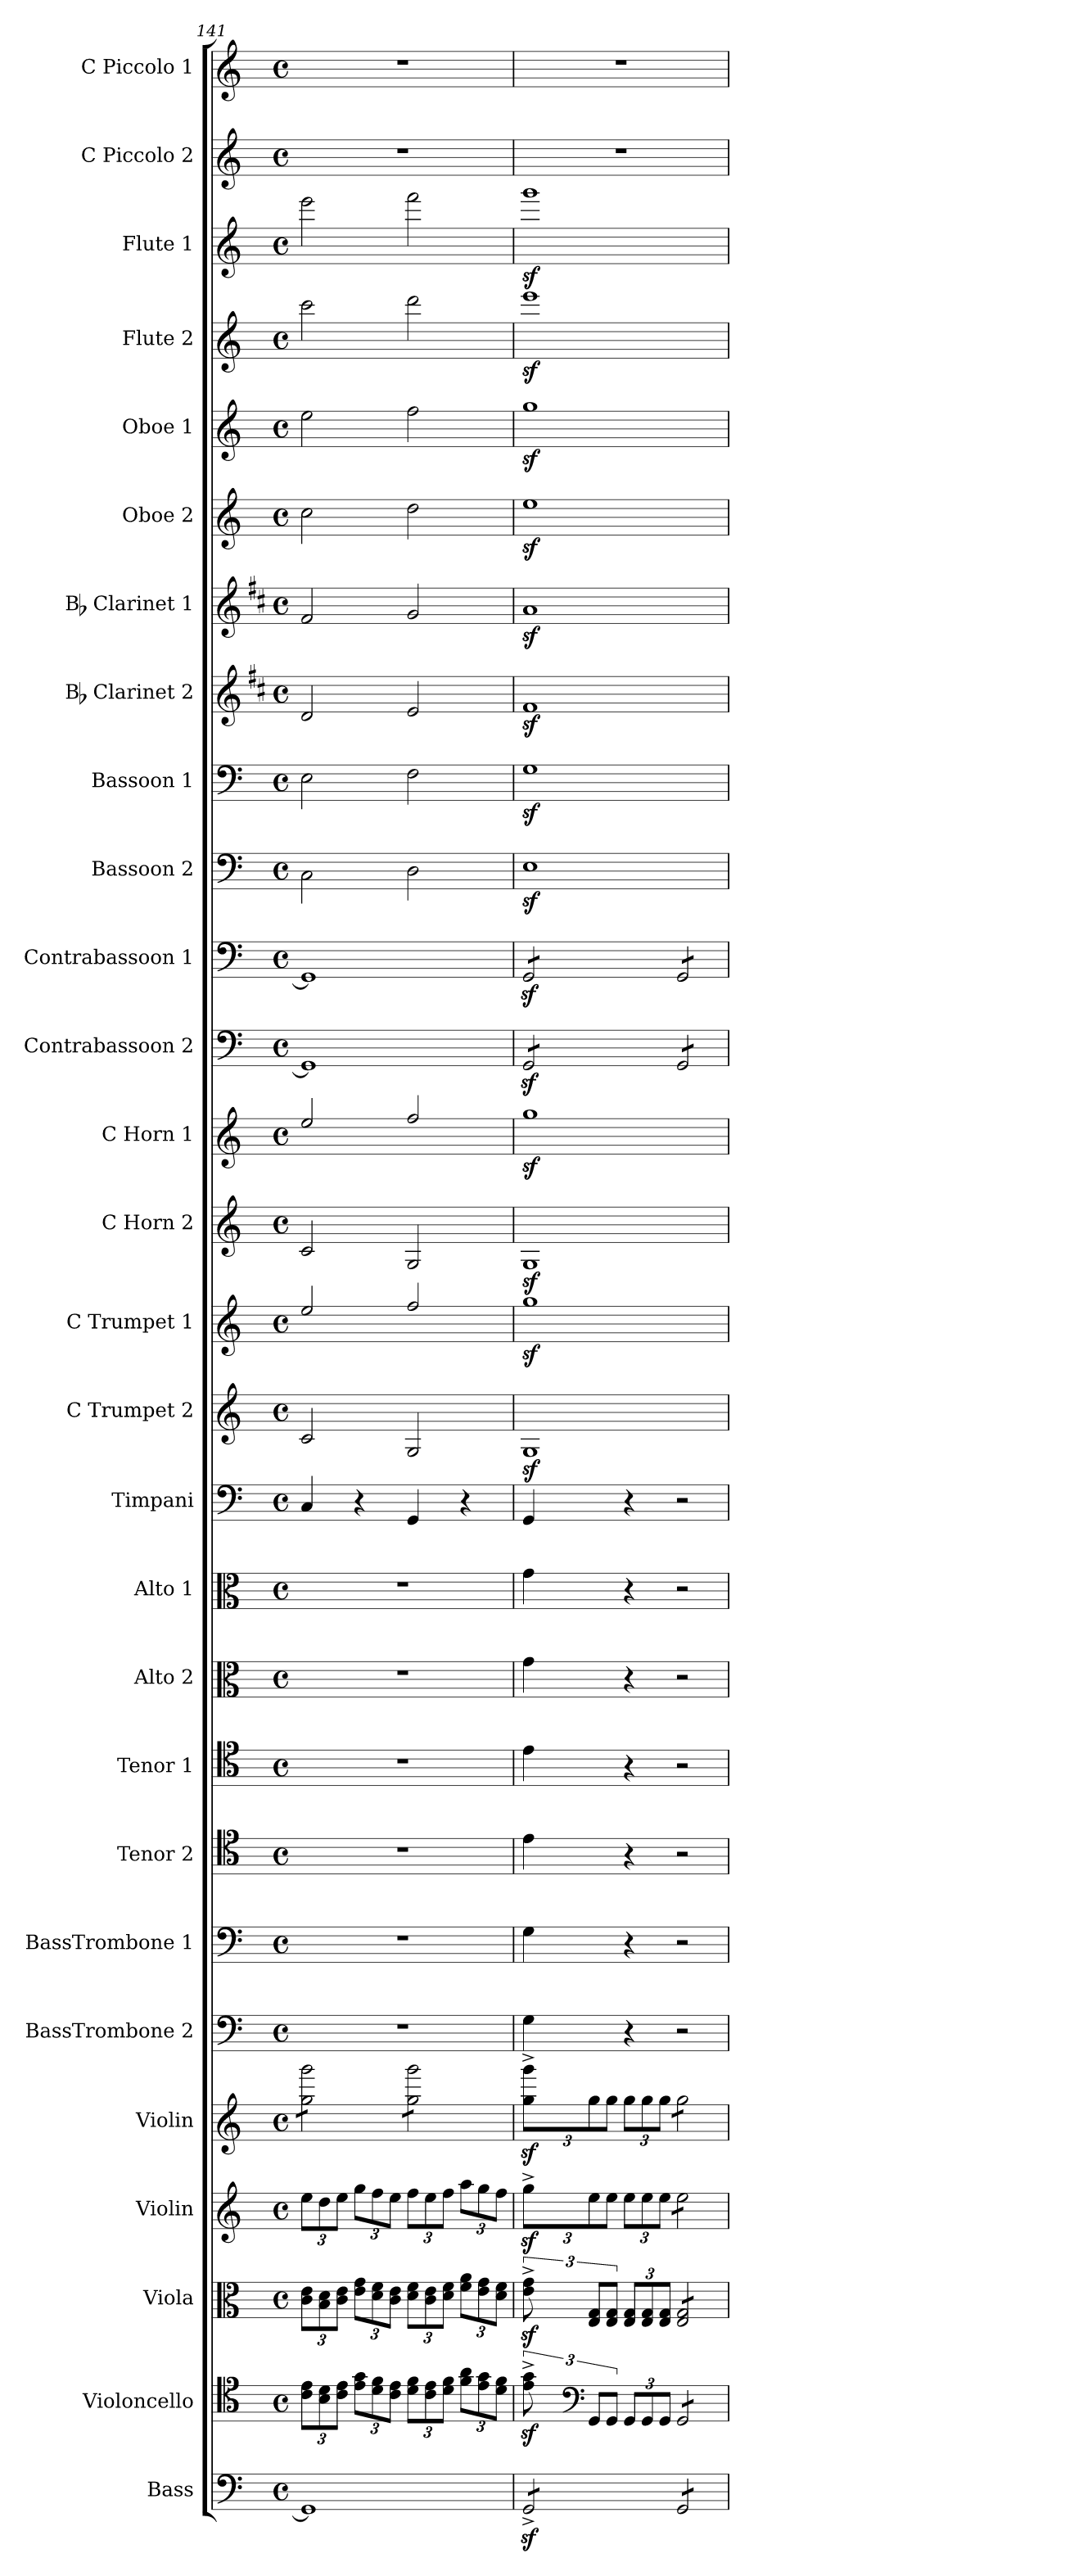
**kern	**kern	**kern	**kern	**kern	**kern	**kern	**kern	**kern	**kern	**kern	**kern	**kern	**kern	**kern	**kern	**kern	**kern	**kern	**kern	**kern	**kern	**kern	**kern	**kern	**kern	**kern	**kern
*part28	*part27	*part26	*part25	*part24	*part23	*part22	*part21	*part20	*part19	*part18	*part17	*part16	*part15	*part14	*part13	*part12	*part11	*part10	*part9	*part8	*part7	*part6	*part5	*part4	*part3	*part2	*part1
*staff28	*staff27	*staff26	*staff25	*staff24	*staff23	*staff22	*staff21	*staff20	*staff19	*staff18	*staff17	*staff16	*staff15	*staff14	*staff13	*staff12	*staff11	*staff10	*staff9	*staff8	*staff7	*staff6	*staff5	*staff4	*staff3	*staff2	*staff1
*I"Bass	*I"Violoncello	*I"Viola	*I"Violin	*I"Violin	*I"BassTrombone 2	*I"BassTrombone 1	*I"Tenor 2	*I"Tenor 1	*I"Alto 2	*I"Alto 1	*I"Timpani	*I"C Trumpet 2	*I"C Trumpet 1	*I"C Horn 2	*I"C Horn 1	*I"Contrabassoon 2	*I"Contrabassoon 1	*I"Bassoon 2	*I"Bassoon 1	*I"Bb Clarinet 2	*I"Bb Clarinet 1	*I"Oboe 2	*I"Oboe 1	*I"Flute 2	*I"Flute 1	*I"C Piccolo 2	*I"C Piccolo 1
*I'B	*I'Vc	*I'Vla	*I'Vln	*I'Vln	*I'BTrb 2	*I'BTrb 1	*I'T 2	*I'T 1	*I'A 2	*I'A 1	*I'Timp	*I'Tpt 2	*I'Tpt 1	*I'Hn 2	*I'Hn 1	*I'C Bsn 2	*I'C Bsn 1	*I'Bsn 2	*I'Bsn 1	*I'Cl 2	*I'Cl 1	*I'Ob 2	*I'Ob 1	*I'Fl 2	*I'Fl 1	*I'Picc 2	*I'Picc 1
*clefF4	*clefC4	*clefC3	*clefG2	*clefG2	*clefF4	*clefF4	*clefC4	*clefC4	*clefC3	*clefC3	*clefF4	*clefG2	*clefG2	*clefG2	*clefG2	*clefF4	*clefF4	*clefF4	*clefF4	*clefG2	*clefG2	*clefG2	*clefG2	*clefG2	*clefG2	*clefG2	*clefG2
*ITrd7c12	*	*	*	*	*	*	*	*	*	*	*	*	*	*ITrd7c12	*ITrd7c12	*ITrd7c12	*ITrd7c12	*	*	*ITrd1c2	*ITrd1c2	*	*	*	*	*ITrd-7c-12	*ITrd-7c-12
*k[]	*k[]	*k[]	*k[]	*k[]	*k[]	*k[]	*k[]	*k[]	*k[]	*k[]	*k[]	*k[]	*k[]	*k[]	*k[]	*k[]	*k[]	*k[]	*k[]	*k[]	*k[]	*k[]	*k[]	*k[]	*k[]	*k[]	*k[]
*M4/4	*M4/4	*M4/4	*M4/4	*M4/4	*M4/4	*M4/4	*M4/4	*M4/4	*M4/4	*M4/4	*M4/4	*M4/4	*M4/4	*M4/4	*M4/4	*M4/4	*M4/4	*M4/4	*M4/4	*M4/4	*M4/4	*M4/4	*M4/4	*M4/4	*M4/4	*M4/4	*M4/4
*met(c)	*met(c)	*met(c)	*met(c)	*met(c)	*met(c)	*met(c)	*met(c)	*met(c)	*met(c)	*met(c)	*met(c)	*met(c)	*met(c)	*met(c)	*met(c)	*met(c)	*met(c)	*met(c)	*met(c)	*met(c)	*met(c)	*met(c)	*met(c)	*met(c)	*met(c)	*met(c)	*met(c)
*	*Xbrackettup	*Xbrackettup	*Xbrackettup	*	*	*	*	*	*	*	*	*	*	*	*	*	*	*	*	*	*	*	*	*	*	*	*
=141	=141	=141	=141	=141	=141	=141	=141	=141	=141	=141	=141	=141	=141	=141	=141	=141	=141	=141	=141	=141	=141	=141	=141	=141	=141	=141	=141
*	*	*	*	*tremolo	*	*	*	*	*	*	*	*	*	*	*	*	*	*	*	*	*	*	*	*	*	*	*
1GGG]	12c\ 12e\L	12c\ 12e\L	12eeL	12gg\ 12ggg\L	1r	1r	1r	1r	1r	1r	4C	2c/	2ee/	2C/	2e/	1GGG]	1GGG]	2C\	2E\	2c/	2e/	2cc\	2ee\	2ccc\	2eee\	1r	1r
.	12B\ 12d\	12B\ 12d\	12dd	12gg\ 12ggg\	.	.	.	.	.	.	.	.	.	.	.	.	.	.	.	.	.	.	.	.	.	.	.
.	12c\ 12e\J	12c\ 12e\J	12eeJ	12gg\ 12ggg\	.	.	.	.	.	.	.	.	.	.	.	.	.	.	.	.	.	.	.	.	.	.	.
.	12e\ 12g\L	12e\ 12g\L	12ggL	12gg\ 12ggg\	.	.	.	.	.	.	4r	.	.	.	.	.	.	.	.	.	.	.	.	.	.	.	.
.	12d\ 12f\	12d\ 12f\	12ff	12gg\ 12ggg\	.	.	.	.	.	.	.	.	.	.	.	.	.	.	.	.	.	.	.	.	.	.	.
.	12c\ 12e\J	12c\ 12e\J	12eeJ	12gg\ 12ggg\J	.	.	.	.	.	.	.	.	.	.	.	.	.	.	.	.	.	.	.	.	.	.	.
.	12d\ 12f\L	12d\ 12f\L	12ffL	12gg\ 12ggg\L	.	.	.	.	.	.	4GG	2G/	2ff/	2GG/	2f/	.	.	2D\	2F\	2d/	2f/	2dd\	2ff\	2ddd\	2fff\	.	.
.	12c\ 12e\	12c\ 12e\	12ee	12gg\ 12ggg\	.	.	.	.	.	.	.	.	.	.	.	.	.	.	.	.	.	.	.	.	.	.	.
.	12d\ 12f\J	12d\ 12f\J	12ffJ	12gg\ 12ggg\	.	.	.	.	.	.	.	.	.	.	.	.	.	.	.	.	.	.	.	.	.	.	.
.	12f\ 12a\L	12f\ 12a\L	12aaL	12gg\ 12ggg\	.	.	.	.	.	.	4r	.	.	.	.	.	.	.	.	.	.	.	.	.	.	.	.
.	12e\ 12g\	12e\ 12g\	12gg	12gg\ 12ggg\	.	.	.	.	.	.	.	.	.	.	.	.	.	.	.	.	.	.	.	.	.	.	.
.	12d\ 12f\J	12d\ 12f\J	12ffJ	12gg\ 12ggg\J	.	.	.	.	.	.	.	.	.	.	.	.	.	.	.	.	.	.	.	.	.	.	.
*	*	*	*	*Xtremolo	*	*	*	*	*	*	*	*	*	*	*	*	*	*	*	*	*	*	*	*	*	*	*
!!LO:PB:g=z
=142	=142	=142	=142	=142	=142	=142	=142	=142	=142	=142	=142	=142	=142	=142	=142	=142	=142	=142	=142	=142	=142	=142	=142	=142	=142	=142	=142
*	*brackettup	*brackettup	*	*Xbrackettup	*	*	*	*	*	*	*	*	*	*	*	*	*	*	*	*	*	*	*	*	*	*	*
*tremolo	*	*	*	*	*	*	*	*	*	*	*	*	*	*	*	*	*	*	*	*	*	*	*	*	*	*	*
*	*	*	*	*	*	*	*	*	*	*	*	*	*	*	*	*tremolo	*	*	*	*	*	*	*	*	*	*	*
*	*	*	*	*	*	*	*	*	*	*	*	*	*	*	*	*	*tremolo	*	*	*	*	*	*	*	*	*	*
12GGGz<^L	12e\z<^ 12g\z<^	12e\z<^ 12g\z<^	12ggz<^L	12gg\z<^ 12ggg\z<^L	4G	4G	4e	4e	4g	4g	4GG	1Gz<	1ggz<	1GGz<	1gz<	12GGGz<L	12GGGz<L	1Ez<	1Gz<	1ez<	1gz<	1eez<	1ggz<	1eeez<	1gggz<	1r	1r
*	*clefF4	*	*	*	*	*	*	*	*	*	*	*	*	*	*	*	*	*	*	*	*	*	*	*	*	*	*
12GGGz<^	12GGL	12E/ 12G/L	12ee	12gg	.	.	.	.	.	.	.	.	.	.	.	12GGGz<	12GGGz<	.	.	.	.	.	.	.	.	.	.
12GGGz<^	12GGJ	12E/ 12G/J	12eeJ	12ggJ	.	.	.	.	.	.	.	.	.	.	.	12GGGz<	12GGGz<	.	.	.	.	.	.	.	.	.	.
*	*Xbrackettup	*Xbrackettup	*	*	*	*	*	*	*	*	*	*	*	*	*	*	*	*	*	*	*	*	*	*	*	*	*
12GGGz<^	12GGL	12E/ 12G/L	12eeL	12ggL	4r	4r	4r	4r	4r	4r	4r	.	.	.	.	12GGGz<	12GGGz<	.	.	.	.	.	.	.	.	.	.
12GGGz<^	12GG	12E/ 12G/	12ee	12gg	.	.	.	.	.	.	.	.	.	.	.	12GGGz<	12GGGz<	.	.	.	.	.	.	.	.	.	.
12GGGz<^J	12GGJ	12E/ 12G/J	12eeJ	12ggJ	.	.	.	.	.	.	.	.	.	.	.	12GGGz<J	12GGGz<J	.	.	.	.	.	.	.	.	.	.
*	*tremolo	*	*	*	*	*	*	*	*	*	*	*	*	*	*	*	*	*	*	*	*	*	*	*	*	*	*
*	*	*tremolo	*	*	*	*	*	*	*	*	*	*	*	*	*	*	*	*	*	*	*	*	*	*	*	*	*
*	*	*	*tremolo	*	*	*	*	*	*	*	*	*	*	*	*	*	*	*	*	*	*	*	*	*	*	*	*
*	*	*	*	*tremolo	*	*	*	*	*	*	*	*	*	*	*	*	*	*	*	*	*	*	*	*	*	*	*
12GGGL	12GGL	12E/ 12G/L	12eeL	12ggL	2r	2r	2r	2r	2r	2r	2r	.	.	.	.	12GGGL	12GGGL	.	.	.	.	.	.	.	.	.	.
12GGG	12GG	12E/ 12G/	12ee	12gg	.	.	.	.	.	.	.	.	.	.	.	12GGG	12GGG	.	.	.	.	.	.	.	.	.	.
12GGG	12GG	12E/ 12G/	12ee	12gg	.	.	.	.	.	.	.	.	.	.	.	12GGG	12GGG	.	.	.	.	.	.	.	.	.	.
12GGG	12GG	12E/ 12G/	12ee	12gg	.	.	.	.	.	.	.	.	.	.	.	12GGG	12GGG	.	.	.	.	.	.	.	.	.	.
12GGG	12GG	12E/ 12G/	12ee	12gg	.	.	.	.	.	.	.	.	.	.	.	12GGG	12GGG	.	.	.	.	.	.	.	.	.	.
12GGGJ	12GGJ	12E/ 12G/J	12eeJ	12ggJ	.	.	.	.	.	.	.	.	.	.	.	12GGGJ	12GGGJ	.	.	.	.	.	.	.	.	.	.
*	*	*	*	*	*	*	*	*	*	*	*	*	*	*	*	*	*Xtremolo	*	*	*	*	*	*	*	*	*	*
*	*	*	*	*	*	*	*	*	*	*	*	*	*	*	*	*Xtremolo	*	*	*	*	*	*	*	*	*	*	*
*	*	*	*	*Xtremolo	*	*	*	*	*	*	*	*	*	*	*	*	*	*	*	*	*	*	*	*	*	*	*
*	*	*	*Xtremolo	*	*	*	*	*	*	*	*	*	*	*	*	*	*	*	*	*	*	*	*	*	*	*	*
*	*	*Xtremolo	*	*	*	*	*	*	*	*	*	*	*	*	*	*	*	*	*	*	*	*	*	*	*	*	*
*	*Xtremolo	*	*	*	*	*	*	*	*	*	*	*	*	*	*	*	*	*	*	*	*	*	*	*	*	*	*
*Xtremolo	*	*	*	*	*	*	*	*	*	*	*	*	*	*	*	*	*	*	*	*	*	*	*	*	*	*	*
=	=	=	=	=	=	=	=	=	=	=	=	=	=	=	=	=	=	=	=	=	=	=	=	=	=	=	=
*-	*-	*-	*-	*-	*-	*-	*-	*-	*-	*-	*-	*-	*-	*-	*-	*-	*-	*-	*-	*-	*-	*-	*-	*-	*-	*-	*-
